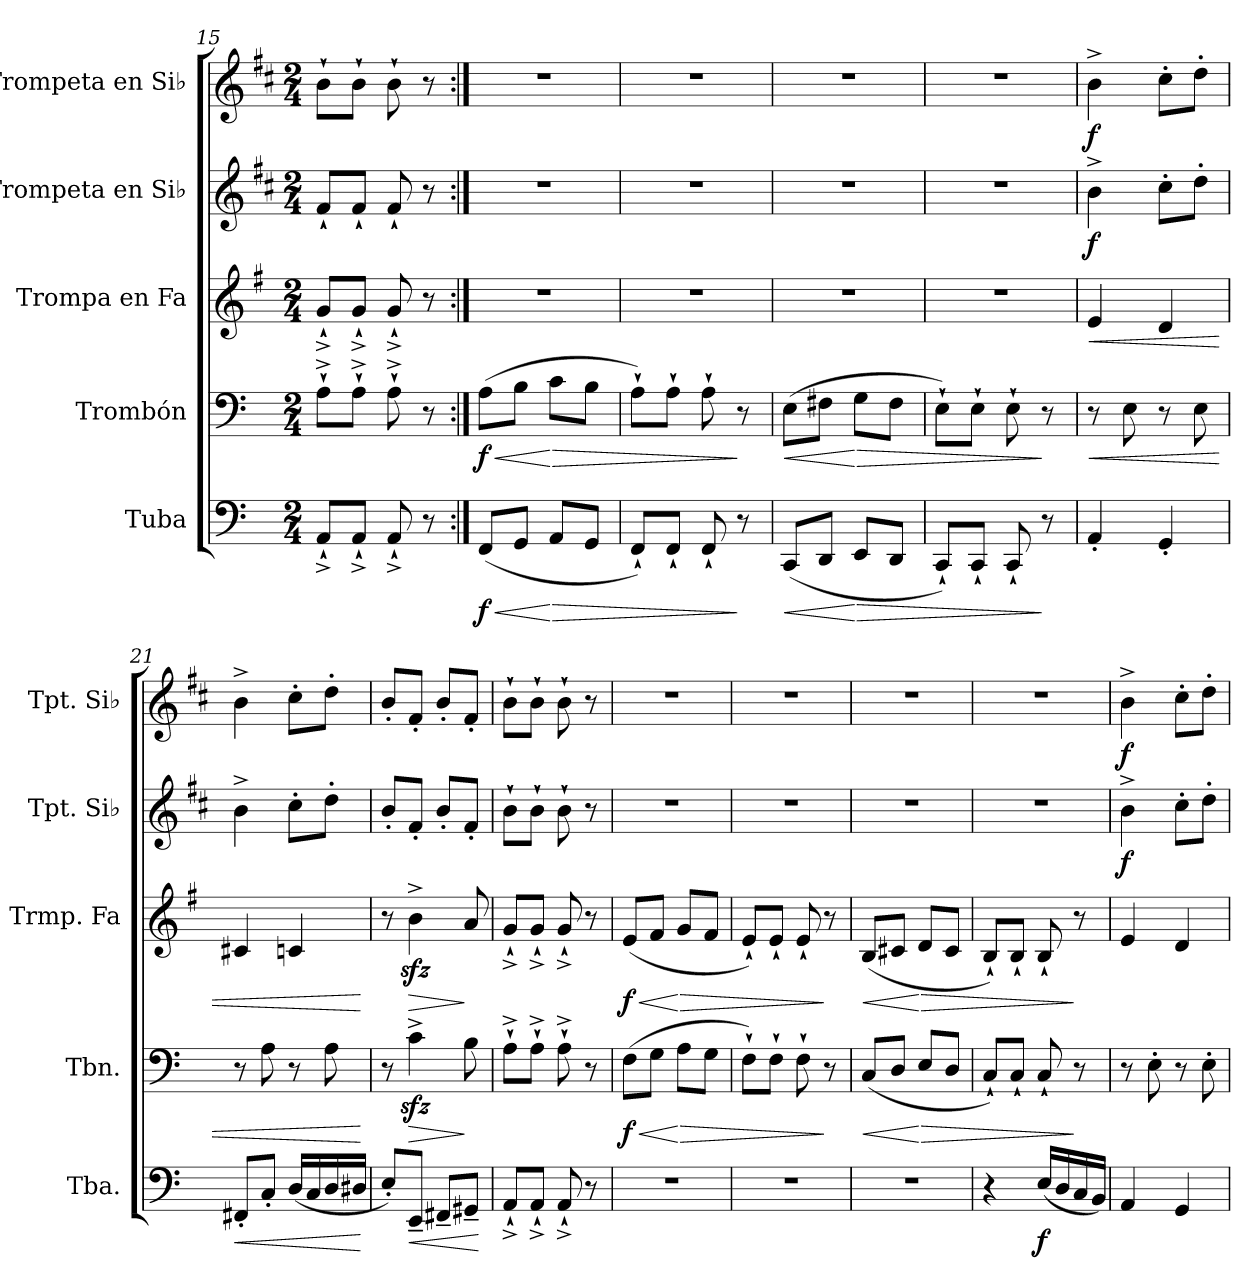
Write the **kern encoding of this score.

**kern	**dynam	**kern	**dynam	**kern	**dynam	**kern	**dynam	**kern	**dynam
*part5	*part5	*part4	*part4	*part3	*part3	*part2	*part2	*part1	*part1
*staff5	*staff5	*staff4	*staff4	*staff3	*staff3	*staff2	*staff2	*staff1	*staff1
*I"Tuba	*	*I"Trombón	*	*I"Trompa en Fa	*	*I"Trompeta en Si♭	*	*I"Trompeta en Si♭	*
*I'Tba.	*	*I'Tbn.	*	*I'Trmp. Fa	*	*I'Tpt. Si♭	*	*I'Tpt. Si♭	*
*clefF4	*	*clefF4	*	*clefG2	*	*clefG2	*	*clefG2	*
*	*	*	*	*ITrd4c7	*	*ITrd1c2	*	*ITrd1c2	*
*k[]	*	*k[]	*	*k[]	*	*k[]	*	*k[]	*
*M2/4	*	*M2/4	*	*M2/4	*	*M2/4	*	*M2/4	*
=15	=15	=15	=15	=15	=15	=15	=15	=15	=15
8AA^`/L	.	8A^`\L	.	8c^`/L	.	8e`/L	.	8a`\L	.
8AA^`/J	.	8A^`\J	.	8c^`/J	.	8e`/J	.	8a`\J	.
8AA^`/	.	8A^`\	.	8c^`/	.	8e`/	.	8a`\	.
8r	.	8r	.	8r	.	8r	.	8r	.
=16:|!	=16:|!	=16:|!	=16:|!	=16:|!	=16:|!	=16:|!	=16:|!	=16:|!	=16:|!
!	!LO:HP:b	!	!LO:HP:b	!	!	!	!	!	!
!	!LO:DY:n=1:b	!	!LO:DY:n=1:b	!	!	!	!	!	!
(8FF/L	< f	(8A\L	< f	2r	.	2r	.	2r	.
8GG/J	.	8B\J	.	.	.	.	.	.	.
!	!LO:HP:n=1:b	!	!LO:HP:n=1:b	!	!	!	!	!	!
8AA/L	[ >	8c\L	[ >	.	.	.	.	.	.
8GG/J	.	8B\J	.	.	.	.	.	.	.
=17	=17	=17	=17	=17	=17	=17	=17	=17	=17
8FF`/L)	.	8A`\L)	.	2r	.	2r	.	2r	.
8FF`/J	.	8A`\J	.	.	.	.	.	.	.
8FF`/	.	8A`\	.	.	.	.	.	.	.
8r	]	8r	]	.	.	.	.	.	.
=18	=18	=18	=18	=18	=18	=18	=18	=18	=18
!	!LO:HP:b	!	!LO:HP:b	!	!	!	!	!	!
(8CC/L	<	(8E\L	<	2r	.	2r	.	2r	.
8DD/J	.	8F#X\J	.	.	.	.	.	.	.
!	!LO:HP:n=1:b	!	!LO:HP:n=1:b	!	!	!	!	!	!
8EE/L	[ >	8G\L	[ >	.	.	.	.	.	.
8DD/J	.	8F#\J	.	.	.	.	.	.	.
=19	=19	=19	=19	=19	=19	=19	=19	=19	=19
8CC`/L)	.	8E`\L)	.	2r	.	2r	.	2r	.
8CC`/J	.	8E`\J	.	.	.	.	.	.	.
8CC`/	.	8E`\	.	.	.	.	.	.	.
8r	]	8r	]	.	.	.	.	.	.
!!LO:PB:g=z
=20	=20	=20	=20	=20	=20	=20	=20	=20	=20
!	!	!	!LO:HP:b	!	!LO:HP:b	!	!LO:DY:b	!	!LO:DY:b
4AA'/	.	8r	<	4A/	<	4a^\	f	4a^\	f
.	.	8E\	.	.	.	.	.	.	.
4GG'/	.	8r	.	4G/	.	8b'\L	.	8b'\L	.
.	.	8E\	.	.	.	8cc'\J	.	8cc'\J	.
=21	=21	=21	=21	=21	=21	=21	=21	=21	=21
!	!LO:HP:b	!	!	!	!	!	!	!	!
8FF#X'/L	<	8r	.	4F#X/	.	4a^\	.	4a^\	.
8C'/J	.	8A\	.	.	.	.	.	.	.
(16D/LL	.	8r	.	4Fn/	.	8b'\L	.	8b'\L	.
16C/	.	.	.	.	.	.	.	.	.
16D/	.	8A\	.	.	.	8cc'\J	.	8cc'\J	.
16D#X/JJ	.	.	.	.	.	.	.	.	.
.	[	.	[	.	[	.	.	.	.
=22	=22	=22	=22	=22	=22	=22	=22	=22	=22
8E'/L)	.	8r	.	8r	.	8a'/L	.	8a'/L	.
!	!LO:HP:b	!	!LO:HP:b	!	!LO:HP:b	!	!	!	!
8EE~/J	<	4czz<^\	>	4ezz<^\	>	8e'/J	.	8e'/J	.
8FF#X~/L	.	.	.	.	.	8a'/L	.	8a'/L	.
8GG#X~/J	.	8B\	]	8d/	]	8e'/J	.	8e'/J	.
.	[	.	.	.	.	.	.	.	.
=23	=23	=23	=23	=23	=23	=23	=23	=23	=23
8AA^`/L	.	8A^`\L	.	8c^`/L	.	8a`\L	.	8a`\L	.
8AA^`/J	.	8A^`\J	.	8c^`/J	.	8a`\J	.	8a`\J	.
8AA^`/	.	8A^`\	.	8c^`/	.	8a`\	.	8a`\	.
8r	.	8r	.	8r	.	8r	.	8r	.
=24	=24	=24	=24	=24	=24	=24	=24	=24	=24
!	!	!	!LO:HP:b	!	!LO:HP:b	!	!	!	!
!	!	!	!LO:DY:n=1:b	!	!LO:DY:n=1:b	!	!	!	!
2r	.	(8F\L	< f	(8A/L	< f	2r	.	2r	.
.	.	8G\J	.	8B/J	.	.	.	.	.
!	!	!	!LO:HP:n=1:b	!	!LO:HP:n=1:b	!	!	!	!
.	.	8A\L	[ >	8c/L	[ >	.	.	.	.
.	.	8G\J	.	8B/J	.	.	.	.	.
=25	=25	=25	=25	=25	=25	=25	=25	=25	=25
2r	.	8F`\L)	.	8A`/L)	.	2r	.	2r	.
.	.	8F`\J	.	8A`/J	.	.	.	.	.
.	.	8F`\	.	8A`/	.	.	.	.	.
.	.	8r	]	8r	]	.	.	.	.
!!LO:LB:g=z
=26	=26	=26	=26	=26	=26	=26	=26	=26	=26
!	!	!	!LO:HP:b	!	!LO:HP:b	!	!	!	!
2r	.	(8C/L	<	(8E/L	<	2r	.	2r	.
.	.	8D/J	.	8F#X/J	.	.	.	.	.
!	!	!	!LO:HP:n=1:b	!	!LO:HP:n=1:b	!	!	!	!
.	.	8E/L	[ >	8G/L	[ >	.	.	.	.
.	.	8D/J	.	8F#/J	.	.	.	.	.
=27	=27	=27	=27	=27	=27	=27	=27	=27	=27
4r	.	8C`/L)	.	8E`/L)	.	2r	.	2r	.
.	.	8C`/J	.	8E`/J	.	.	.	.	.
!	!LO:DY:b	!	!	!	!	!	!	!	!
(16E/LL	f	8C`/	.	8E`/	.	.	.	.	.
16D/	.	.	.	.	.	.	.	.	.
16C/	.	8r	]	8r	]	.	.	.	.
16BB/JJ)	.	.	.	.	.	.	.	.	.
=28	=28	=28	=28	=28	=28	=28	=28	=28	=28
!	!	!	!	!	!	!	!LO:DY:b	!	!LO:DY:b
4AA/	.	8r	.	4A/	.	4a^\	f	4a^\	f
.	.	8E'\	.	.	.	.	.	.	.
4GG/	.	8r	.	4G/	.	8b'\L	.	8b'\L	.
.	.	8E'\	.	.	.	8cc'\J	.	8cc'\J	.
=	=	=	=	=	=	=	=	=	=
*-	*-	*-	*-	*-	*-	*-	*-	*-	*-
